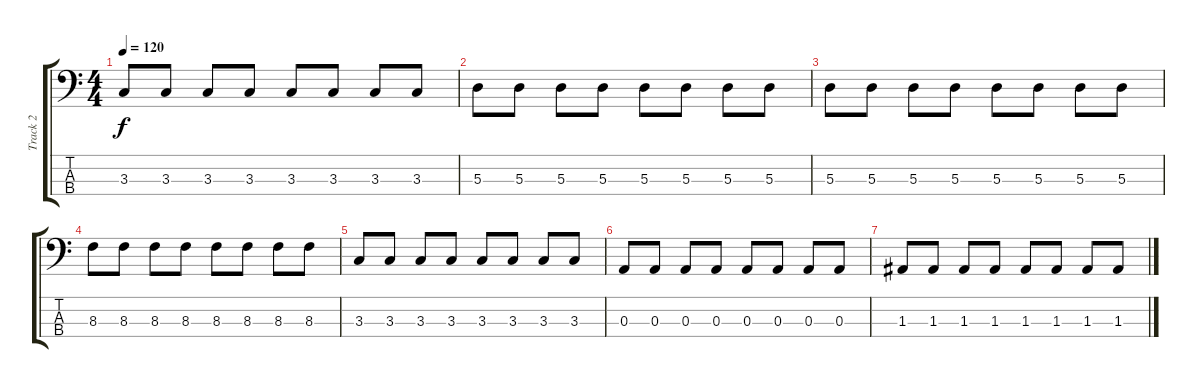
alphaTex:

\track ("Track 2" "Track 2") {instrument electricbassfinger}
\staff {score tabs}
\tuning (G2 D2 A1 E1) {hide}
\ts (4 4)
\tempo 120
\clef f4
\ks c
3.3.8{dy f} 3.3.8 3.3.8 3.3.8 3.3.8 3.3.8 3.3.8 3.3.8 |
5.3.8 5.3.8 5.3.8 5.3.8 5.3.8 5.3.8 5.3.8 5.3.8 |
5.3.8 5.3.8 5.3.8 5.3.8 5.3.8 5.3.8 5.3.8 5.3.8 |
8.3.8 8.3.8 8.3.8 8.3.8 8.3.8 8.3.8 8.3.8 8.3.8 |
3.3.8 3.3.8 3.3.8 3.3.8 3.3.8 3.3.8 3.3.8 3.3.8 |
0.3.8 0.3.8 0.3.8 0.3.8 0.3.8 0.3.8 0.3.8 0.3.8 |
1.3.8 1.3.8 1.3.8 1.3.8 1.3.8 1.3.8 1.3.8 1.3.8
